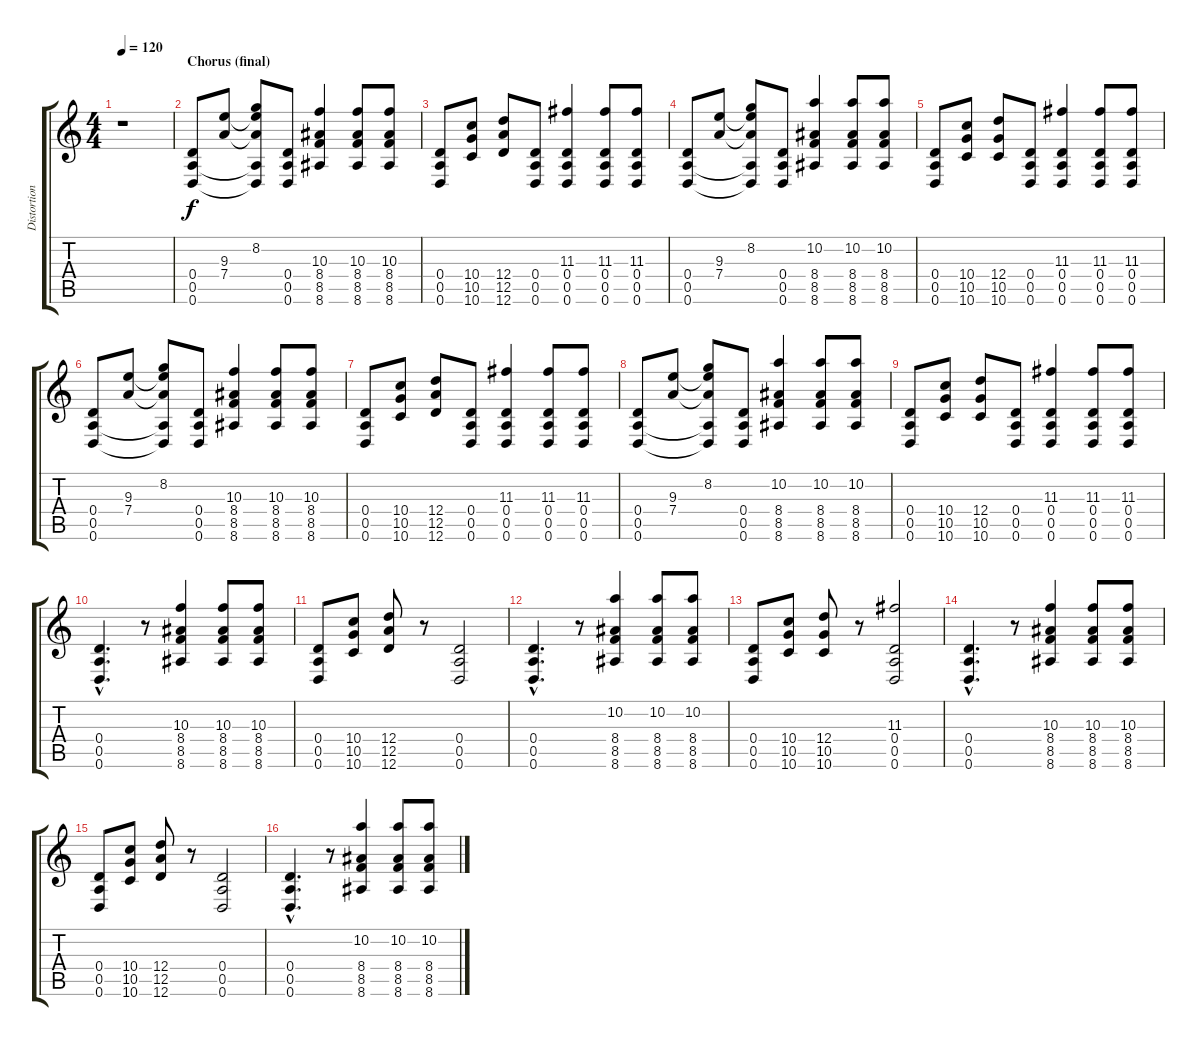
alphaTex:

\track ("Distortion Guitar" "Distortion") {instrument distortionguitar}
\staff {score tabs}
\tuning (E4 B3 G3 D3 A2 D2) {hide}
\ts (4 4)
\tempo 120
\clef g2
\ks c
r.1{dy f} |
\section ("" "Chorus (final)")
(0.4 0.5 0.6).8 (9.3 7.4).8 (8.2 9.3{t} 7.4{t} 0.5{t} 0.6{t}).8 (0.4 0.5 0.6).8 (10.3 8.4 8.5 8.6).4 (10.3 8.4 8.5 8.6).8 (10.3 8.4 8.5 8.6).8 |
(0.4 0.5 0.6).8 (10.4 10.5 10.6).8 (12.4 12.5 12.6).8 (0.4 0.5 0.6).8 (11.3 0.4 0.5 0.6).4 (11.3 0.4 0.5 0.6).8 (11.3 0.4 0.5 0.6).8 |
(0.4 0.5 0.6).8 (9.3 7.4).8 (8.2 9.3{t} 7.4{t} 0.5{t} 0.6{t}).8 (0.4 0.5 0.6).8 (10.2 8.4 8.5 8.6).4 (10.2 8.4 8.5 8.6).8 (10.2 8.4 8.5 8.6).8 |
(0.4 0.5 0.6).8 (10.4 10.5 10.6).8 (12.4 10.5 10.6).8 (0.4 0.5 0.6).8 (11.3 0.4 0.5 0.6).4 (11.3 0.4 0.5 0.6).8 (11.3 0.4 0.5 0.6).8 |
(0.4 0.5 0.6).8 (9.3 7.4).8 (8.2 9.3{t} 7.4{t} 0.5{t} 0.6{t}).8 (0.4 0.5 0.6).8 (10.3 8.4 8.5 8.6).4 (10.3 8.4 8.5 8.6).8 (10.3 8.4 8.5 8.6).8 |
(0.4 0.5 0.6).8 (10.4 10.5 10.6).8 (12.4 12.5 12.6).8 (0.4 0.5 0.6).8 (11.3 0.4 0.5 0.6).4 (11.3 0.4 0.5 0.6).8 (11.3 0.4 0.5 0.6).8 |
(0.4 0.5 0.6).8 (9.3 7.4).8 (8.2 9.3{t} 7.4{t} 0.5{t} 0.6{t}).8 (0.4 0.5 0.6).8 (10.2 8.4 8.5 8.6).4 (10.2 8.4 8.5 8.6).8 (10.2 8.4 8.5 8.6).8 |
(0.4 0.5 0.6).8 (10.4 10.5 10.6).8 (12.4 10.5 10.6).8 (0.4 0.5 0.6).8 (11.3 0.4 0.5 0.6).4 (11.3 0.4 0.5 0.6).8 (11.3 0.4 0.5 0.6).8 |
(0.4{hac} 0.5{hac} 0.6{hac}).4{d} r.8 (10.3 8.4 8.5 8.6).4 (10.3 8.4 8.5 8.6).8 (10.3 8.4 8.5 8.6).8 |
(0.4 0.5 0.6).8 (10.4 10.5 10.6).8 (12.4 12.5 12.6).8 r.8 (0.4 0.5 0.6).2 |
(0.4{hac} 0.5{hac} 0.6{hac}).4{d} r.8 (10.2 8.4 8.5 8.6).4 (10.2 8.4 8.5 8.6).8 (10.2 8.4 8.5 8.6).8 |
(0.4 0.5 0.6).8 (10.4 10.5 10.6).8 (12.4 10.5 10.6).8 r.8 (11.3 0.4 0.5 0.6).2 |
(0.4{hac} 0.5{hac} 0.6{hac}).4{d} r.8 (10.3 8.4 8.5 8.6).4 (10.3 8.4 8.5 8.6).8 (10.3 8.4 8.5 8.6).8 |
(0.4 0.5 0.6).8 (10.4 10.5 10.6).8 (12.4 12.5 12.6).8 r.8 (0.4 0.5 0.6).2 |
(0.4{hac} 0.5{hac} 0.6{hac}).4{d} r.8 (10.2 8.4 8.5 8.6).4 (10.2 8.4 8.5 8.6).8 (10.2 8.4 8.5 8.6).8
